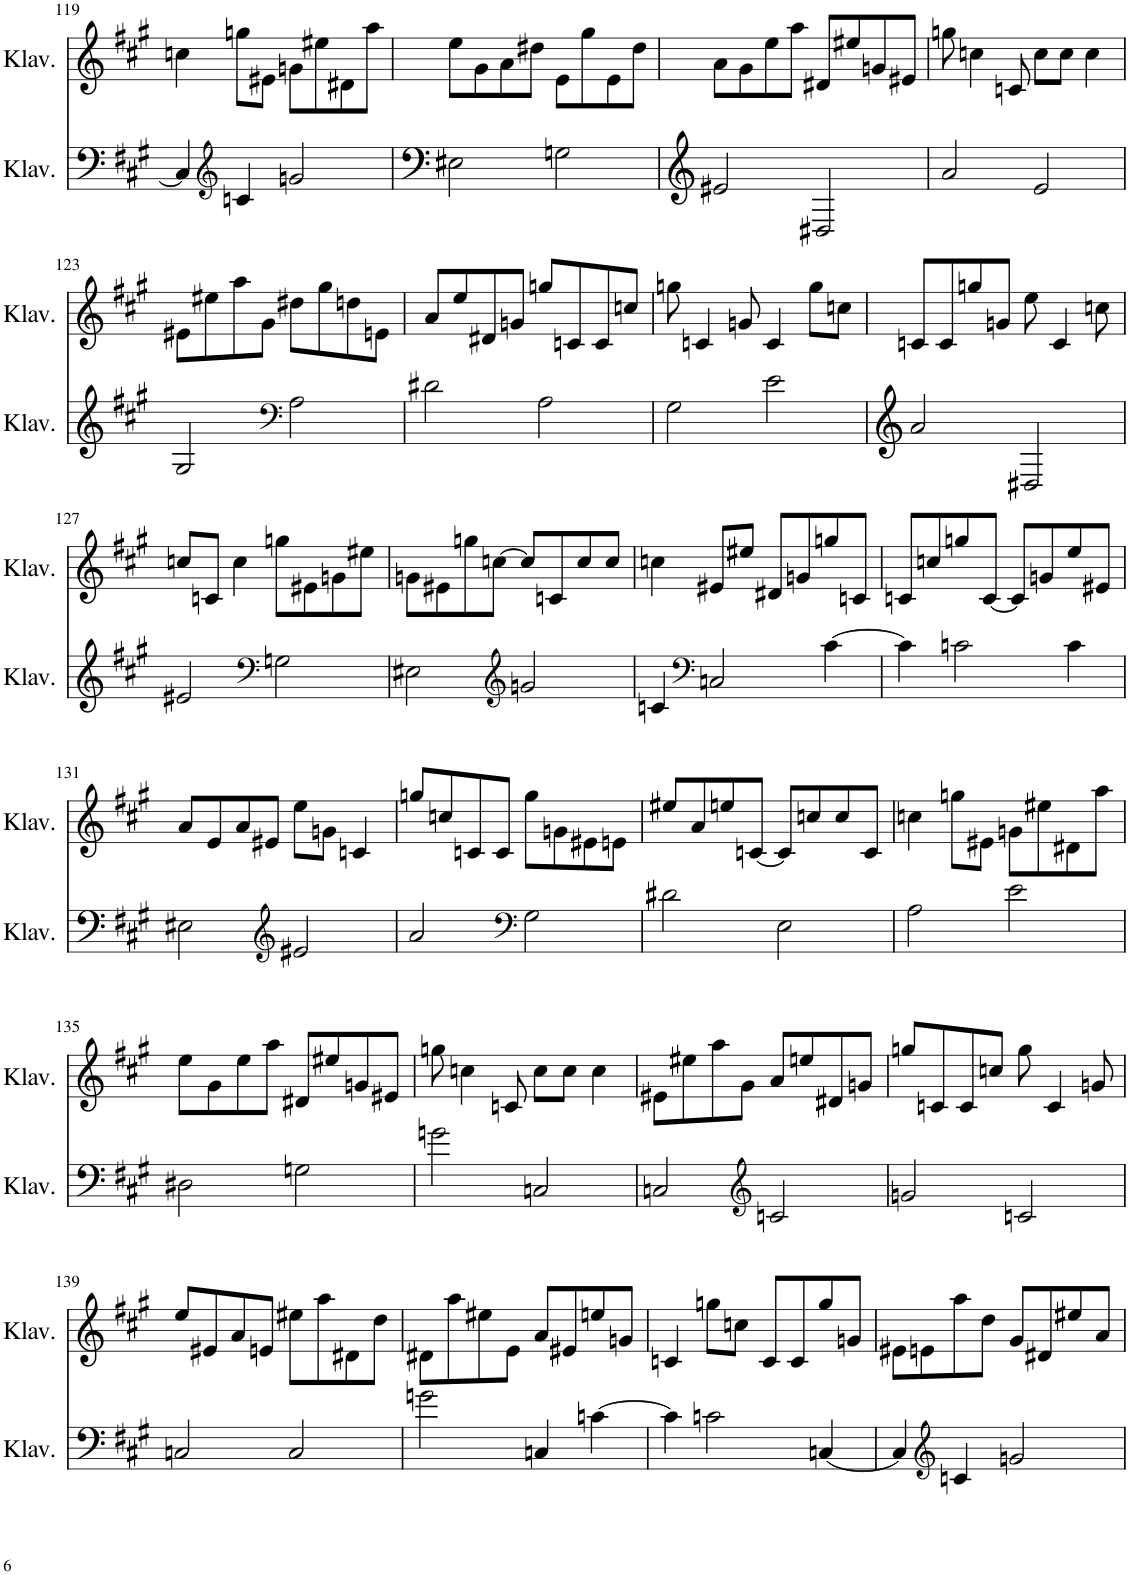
**kern	**kern
*part2	*part1
*staff2	*staff1
*I"Klavier	*I"Klavier
*I'Klav.	*I'Klav.
!!LO:PB:g=z
*clefF4	*clefG2
*k[f#c#g#]	*k[f#c#g#]
*M4/4	*M4/4
=119	=119
4C/]	4ccn\
*clefG2	*
4cn/	8ggn\L
.	8e#X\J
2gn/	8gn\L
.	8ee#X\
.	8d#X\
.	8aa\J
=120	=120
2E#X\	8ee\L
.	8g#\
.	8a\
.	8dd#X\J
2Gn\	8e\L
.	8gg#\
.	8e\
.	8dd#\J
=121	=121
2e#X/	8a\L
.	8g#\
.	8ee\
.	8aa\J
2D#X/	8d#X/L
.	8ee#X/
.	8gn/
.	8e#X/J
=122	=122
2a/	8ggn\
.	4ccn\
.	8cn/
2e/	8cc\L
.	8cc\J
.	4cc\
!!LO:LB:g=z
=123	=123
2G#/	8e#X\L
.	8ee#X\
.	8aa\
.	8g#\J
*clefF4	*
2A\	8dd#X\L
.	8gg#\
.	8ddn\
.	8en\J
=124	=124
2d#X\	8a/L
.	8ee/
.	8d#X/
.	8gn/J
2A\	8ggn/L
.	8cn/
.	8c/
.	8ccn/J
=125	=125
2G#\	8ggn\
.	4cn/
.	8gn/
2e\	4c/
.	8gg\L
.	8ccn\J
=126	=126
2a/	8cn/L
.	8c/
.	8ggn/
.	8gn/J
2D#X/	8ee\
.	4c/
.	8ccn\
!!LO:LB:g=z
=127	=127
2e#X/	8ccn/L
.	8cn/J
.	4cc\
*clefF4	*
2Gn\	8ggn\L
.	8e#X\
.	8gn\
.	8ee#X\J
=128	=128
2E#X\	8gn\L
.	8e#X\
.	8ggn\
.	[8ccn\J
*clefG2	*
2gn/	8cc/L]
.	8cn/
.	8cc/
.	8cc/J
=129	=129
4cn/	4ccn\
*clefF4	*
2Cn/	8e#X/L
.	8ee#X/J
.	8d#X/L
.	8gn/
[4c\	8ggn/
.	8cn/J
=130	=130
4c\]	8cn/L
.	8ccn/
2cn\	8ggn/
.	[8c/J
.	8c/L]
.	8gn/
4c\	8ee/
.	8e#X/J
!!LO:LB:g=z
=131	=131
2E#X\	8a/L
.	8e/
.	8a/
.	8e#X/J
*clefG2	*
2e#X/	8ee\L
.	8gn\J
.	4cn/
=132	=132
2a/	8ggn/L
.	8ccn/
.	8cn/
.	8c/J
*clefF4	*
2G#\	8gg\L
.	8gn\
.	8e#X\
.	8en\J
=133	=133
2d#X\	8ee#X/L
.	8a/
.	8een/
.	[8cn/J
2E\	8c/L]
.	8ccn/
.	8cc/
.	8c/J
=134	=134
2A\	4ccn\
.	8ggn\L
.	8e#X\J
2e\	8gn\L
.	8ee#X\
.	8d#X\
.	8aa\J
!!LO:LB:g=z
=135	=135
2D#X\	8ee\L
.	8g#\
.	8ee\
.	8aa\J
2Gn\	8d#X/L
.	8ee#X/
.	8gn/
.	8e#X/J
=136	=136
2gn\	8ggn\
.	4ccn\
.	8cn/
2Cn/	8cc\L
.	8cc\J
.	4cc\
=137	=137
2Cn/	8e#X\L
.	8ee#X\
.	8aa\
.	8g#\J
*clefG2	*
2cn/	8a/L
.	8een/
.	8d#X/
.	8gn/J
=138	=138
2gn/	8ggn/L
.	8cn/
.	8c/
.	8ccn/J
2cn/	8gg\
.	4c/
.	8gn/
!!LO:LB:g=z
=139	=139
2Cn/	8ee/L
.	8e#X/
.	8a/
.	8en/J
2C/	8ee#X\L
.	8aa\
.	8d#X\
.	8dd\J
=140	=140
2gn\	8d#X\L
.	8aa\
.	8ee#X\
.	8e\J
4Cn/	8a/L
.	8e#X/
[4cn\	8een/
.	8gn/J
=141	=141
4c\]	4cn/
2cn\	8ggn\L
.	8ccn\J
.	8c/L
.	8c/
[4Cn/	8gg/
.	8gn/J
=142	=142
4C/]	8e#X\L
.	8en\
*clefG2	*
4cn/	8aa\
.	8dd\J
2gn/	8g#/L
.	8d#X/
.	8ee#X/
.	8a/J
=	=
*-	*-
